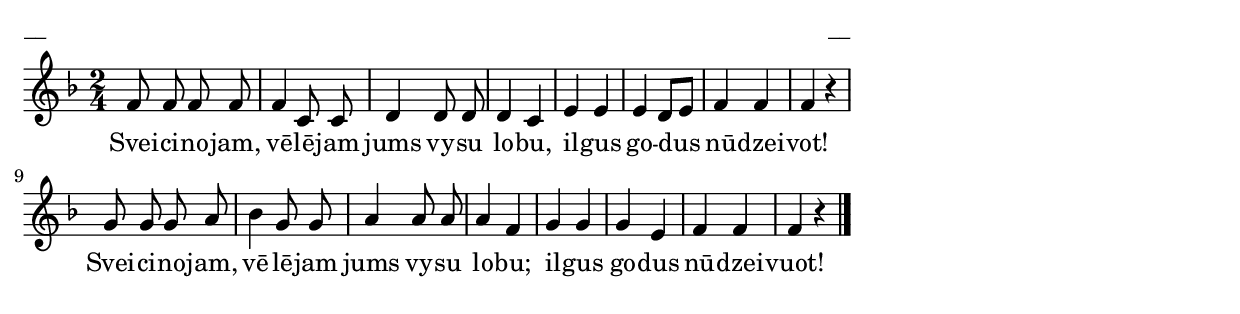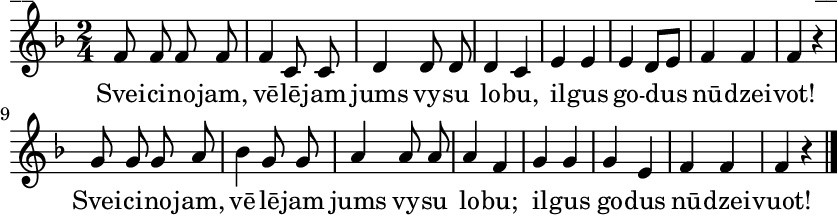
\version "2.13.18"
#(ly:set-option 'crop #t)

\paper {
line-width = 14\cm
left-margin = 0.4\cm
between-system-padding = 0.1\cm
between-system-space = 0.1\cm
}
% SBTZK, p.7
\layout {
indent = #0
ragged-last = ##f
}


voiceA = \relative c' {
\clef "treble"
\key f \major
\time 2/4
f8 f f f | f4 c8 c | d4 d8 d | d4 c | e e |
e d8 [e] | f4 f | f r | g8 g g a | bes4 g8 g |
a4 a8 a | a4 f | g g | g e | f f | f r \bar"|."
}

lyricA = \lyricmode {
Svei -- ci -- no -- jam, vē -- lē -- jam jums vy -- su lo -- bu, il -- gus go -- dus nū -- dzei -- vot!
Svei -- ci -- no -- jam, vē -- lē -- jam jums vy -- su lo -- bu; il -- gus go -- dus nū -- dzei -- vuot!
}


fullScore = <<
%\new ChordNames { \chordsA }
\new Staff {
<<
\new Voice = "voiceA" { \oneVoice \autoBeamOff \voiceA }
\new Lyrics \lyricsto "voiceA"  \lyricA
%\new Voice = "voiceB" { \voiceTwo \autoBeamOff \voiceB }
>>
}
>>



\score {
\fullScore
\header { piece = "__" opus = "__" }
}
\markup { \with-color #(x11-color 'white) \sans \smaller "__" }
\score {
\unfoldRepeats
\fullScore
\midi {
\context { \Staff \remove "Staff_performer" }
\context { \Voice \consists "Staff_performer" }
}
}


